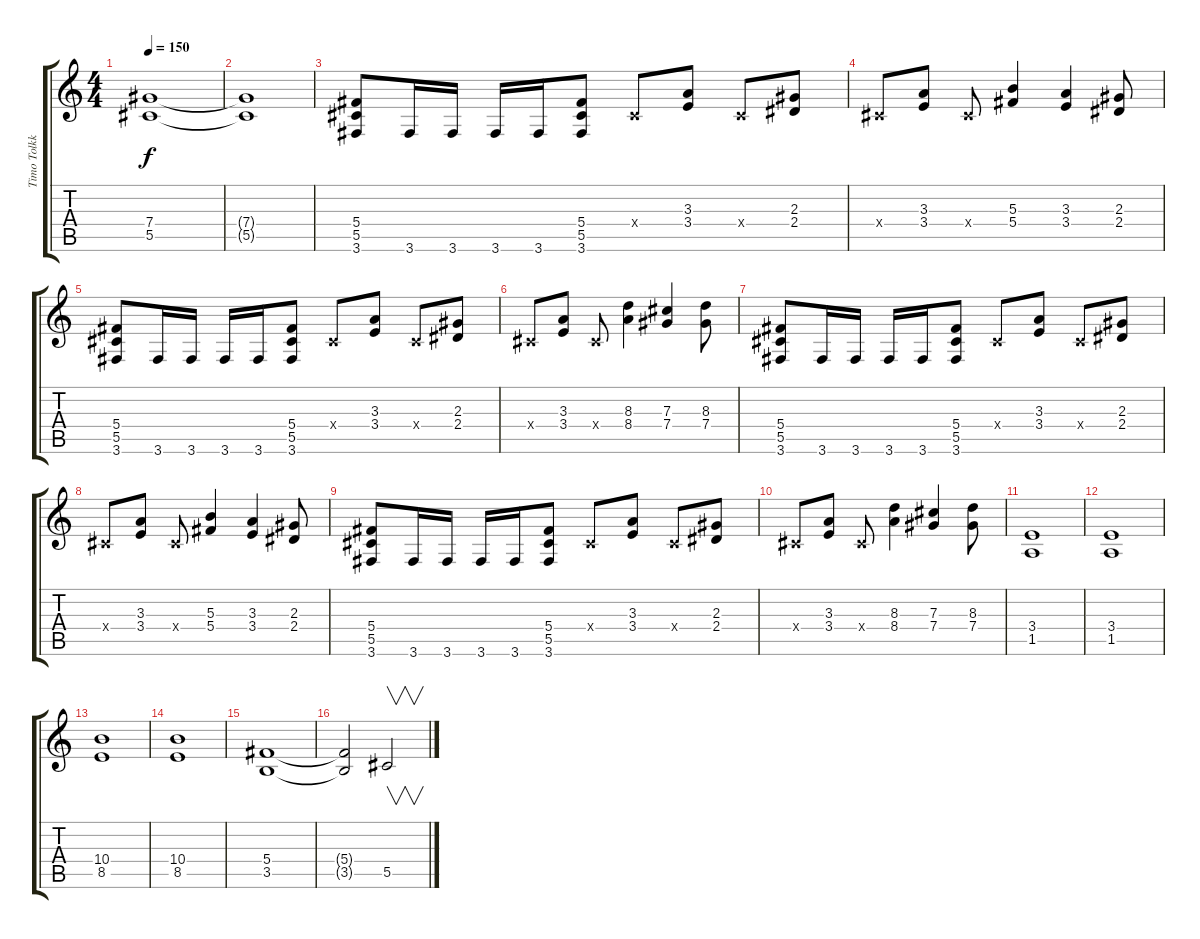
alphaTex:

\track ("Timo Tolkki" "Timo Tolkk") {instrument distortionguitar}
\staff {score tabs}
\tuning (Eb4 Bb3 Gb3 Db3 Ab2 Eb2) {hide}
\ts (4 4)
\tempo 150
\clef g2
\ks c
(7.4 5.5).1{dy f} |
(7.4{t} 5.5{t}).1 |
(5.4 5.5 3.6).8 3.6.16 3.6.16 3.6.16 3.6.16 (5.4 5.5 3.6).8 0.4{x}.8 (3.3 3.4).8 0.4{x}.8 (2.3 2.4).8 |
0.4{x}.8 (3.3 3.4).8 0.4{x}.8 (5.3 5.4).4 (3.3 3.4).4 (2.3 2.4).8 |
(5.4 5.5 3.6).8 3.6.16 3.6.16 3.6.16 3.6.16 (5.4 5.5 3.6).8 0.4{x}.8 (3.3 3.4).8 0.4{x}.8 (2.3 2.4).8 |
0.4{x}.8 (3.3 3.4).8 0.4{x}.8 (8.3 8.4).4 (7.3 7.4).4 (8.3 7.4).8 |
(5.4 5.5 3.6).8 3.6.16 3.6.16 3.6.16 3.6.16 (5.4 5.5 3.6).8 0.4{x}.8 (3.3 3.4).8 0.4{x}.8 (2.3 2.4).8 |
0.4{x}.8 (3.3 3.4).8 0.4{x}.8 (5.3 5.4).4 (3.3 3.4).4 (2.3 2.4).8 |
(5.4 5.5 3.6).8 3.6.16 3.6.16 3.6.16 3.6.16 (5.4 5.5 3.6).8 0.4{x}.8 (3.3 3.4).8 0.4{x}.8 (2.3 2.4).8 |
0.4{x}.8 (3.3 3.4).8 0.4{x}.8 (8.3 8.4).4 (7.3 7.4).4 (8.3 7.4).8 |
(3.4 1.5).1 |
(3.4 1.5).1 |
(10.4 8.5).1 |
(10.4 8.5).1 |
(5.4 3.5).1 |
(5.4{t} 3.5{t}).2 5.5.2{v}
